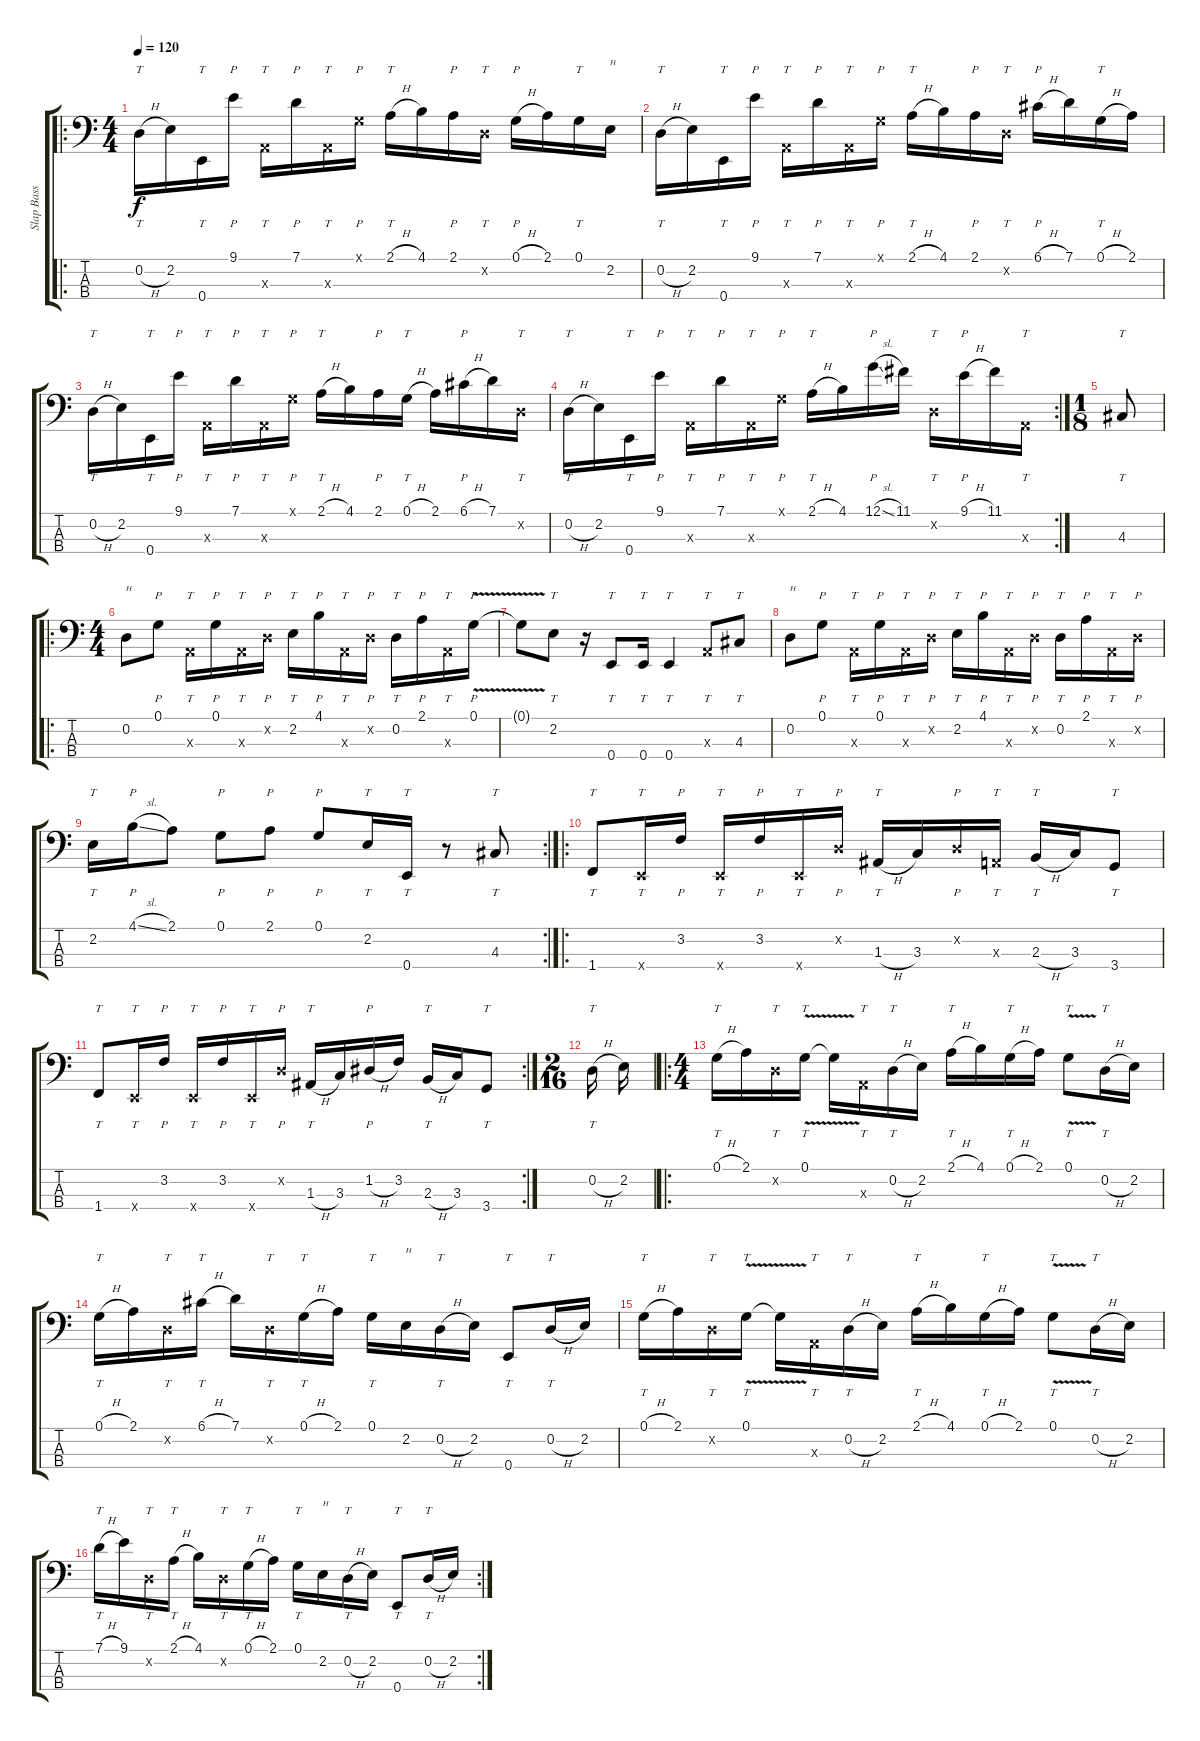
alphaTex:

\track ("Slap Bass" "Slap Bass") {instrument slapbass1}
\staff {score tabs}
\tuning (G2 D2 A1 E1) {hide}
\ro
\ts (4 4)
\tempo 120
\clef f4
\ks c
0.2{h}.16{tt dy f} 2.2.16 0.4.16{tt} 9.1.16{p} 0.3{x}.16{tt} 7.1.16{p} 0.3{x}.16{tt} 0.1{x}.16{p} 2.1{h}.16{tt} 4.1.16 2.1.16{p} 0.2{x}.16{tt} 0.1{h}.16{p} 2.1.16 0.1.16{tt} 2.2.16{txt "н"} |
0.2{h}.16{tt} 2.2.16 0.4.16{tt} 9.1.16{p} 0.3{x}.16{tt} 7.1.16{p} 0.3{x}.16{tt} 0.1{x}.16{p} 2.1{h}.16{tt} 4.1.16 2.1.16{p} 0.2{x}.16{tt} 6.1{h}.16{p} 7.1.16 0.1{h}.16{tt} 2.1.16 |
0.2{h}.16{tt} 2.2.16 0.4.16{tt} 9.1.16{p} 0.3{x}.16{tt} 7.1.16{p} 0.3{x}.16{tt} 0.1{x}.16{p} 2.1{h}.16{tt} 4.1.16 2.1.16{p} 0.1{h}.16{tt} 2.1.16 6.1{h}.16{p} 7.1.16 0.2{x}.16{tt} |
\rc 2
0.2{h}.16{tt} 2.2.16 0.4.16{tt} 9.1.16{p} 0.3{x}.16{tt} 7.1.16{p} 0.3{x}.16{tt} 0.1{x}.16{p} 2.1{h}.16{tt} 4.1.16 12.1{sl}.16{p} 11.1.16 0.2{x}.16{tt} 9.1{h}.16{p} 11.1.16 0.3{x}.16{tt} |
\ts (1 8)
4.3.8{tt} |
\ro
\ts (4 4)
0.2.8{txt "н"} 0.1.8{p} 0.3{x}.16{tt} 0.1.16{p} 0.3{x}.16{tt} 0.2{x}.16{p} 2.2.16{tt} 4.1.16{p} 0.3{x}.16{tt} 0.2{x}.16{p} 0.2.16{tt} 2.1.16{p} 0.3{x}.16{tt} 0.1{v}.16{p} |
0.1{t}.8 2.2.8{tt} r.16 0.4.8{tt} 0.4.16{tt} 0.4.4{tt} 0.3{x}.8{tt} 4.3.8{tt} |
0.2.8{txt "н"} 0.1.8{p} 0.3{x}.16{tt} 0.1.16{p} 0.3{x}.16{tt} 0.2{x}.16{p} 2.2.16{tt} 4.1.16{p} 0.3{x}.16{tt} 0.2{x}.16{p} 0.2.16{tt} 2.1.16{p} 0.3{x}.16{tt} 0.2{x}.16{p} |
\rc 2
2.2.16{tt} 4.1{sl}.16{p} 2.1.8 0.1.8{p} 2.1.8{p} 0.1.8{p} 2.2.16{tt} 0.4.16{tt} r.8 4.3.8{tt} |
\ro
1.4.8{tt} 0.4{x}.16{tt} 3.2.16{p} 0.4{x}.16{tt} 3.2.16{p} 0.4{x}.16{tt} 0.2{x}.16{p} 1.3{h}.16{tt} 3.3.16 0.2{x}.16{p} 0.3{x}.16{tt} 2.3{h}.16{tt} 3.3.16 3.4.8{tt} |
\rc 2
1.4.8{tt} 0.4{x}.16{tt} 3.2.16{p} 0.4{x}.16{tt} 3.2.16{p} 0.4{x}.16{tt} 0.2{x}.16{p} 1.3{h}.16{tt} 3.3.16 1.2{h}.16{p} 3.2.16 2.3{h}.16{tt} 3.3.16 3.4.8{tt} |
\ts (2 16)
0.2{h}.16{tt} 2.2.16 |
\ro
\ts (4 4)
0.1{h}.16{tt} 2.1.16 0.2{x}.16{tt} 0.1{v}.16{tt} 0.1{t}.16 0.3{x}.16{tt} 0.2{h}.16{tt} 2.2.16 2.1{h}.16{tt} 4.1.16 0.1{h}.16{tt} 2.1.16 0.1{v}.8{tt} 0.2{h}.16{tt} 2.2.16 |
0.1{h}.16{tt} 2.1.16 0.2{x}.16{tt} 6.1{h}.16{tt} 7.1.16 0.2{x}.16{tt} 0.1{h}.16{tt} 2.1.16 0.1.16{tt} 2.2.16{txt "н"} 0.2{h}.16{tt} 2.2.16 0.4.8{tt} 0.2{h}.16{tt} 2.2.16 |
0.1{h}.16{tt} 2.1.16 0.2{x}.16{tt} 0.1{v}.16{tt} 0.1{t}.16 0.3{x}.16{tt} 0.2{h}.16{tt} 2.2.16 2.1{h}.16{tt} 4.1.16 0.1{h}.16{tt} 2.1.16 0.1{v}.8{tt} 0.2{h}.16{tt} 2.2.16 |
\rc 2
7.1{h}.16{tt} 9.1.16 0.2{x}.16{tt} 2.1{h}.16{tt} 4.1.16 0.2{x}.16{tt} 0.1{h}.16{tt} 2.1.16 0.1.16{tt} 2.2.16{txt "н"} 0.2{h}.16{tt} 2.2.16 0.4.8{tt} 0.2{h}.16{tt} 2.2.16
